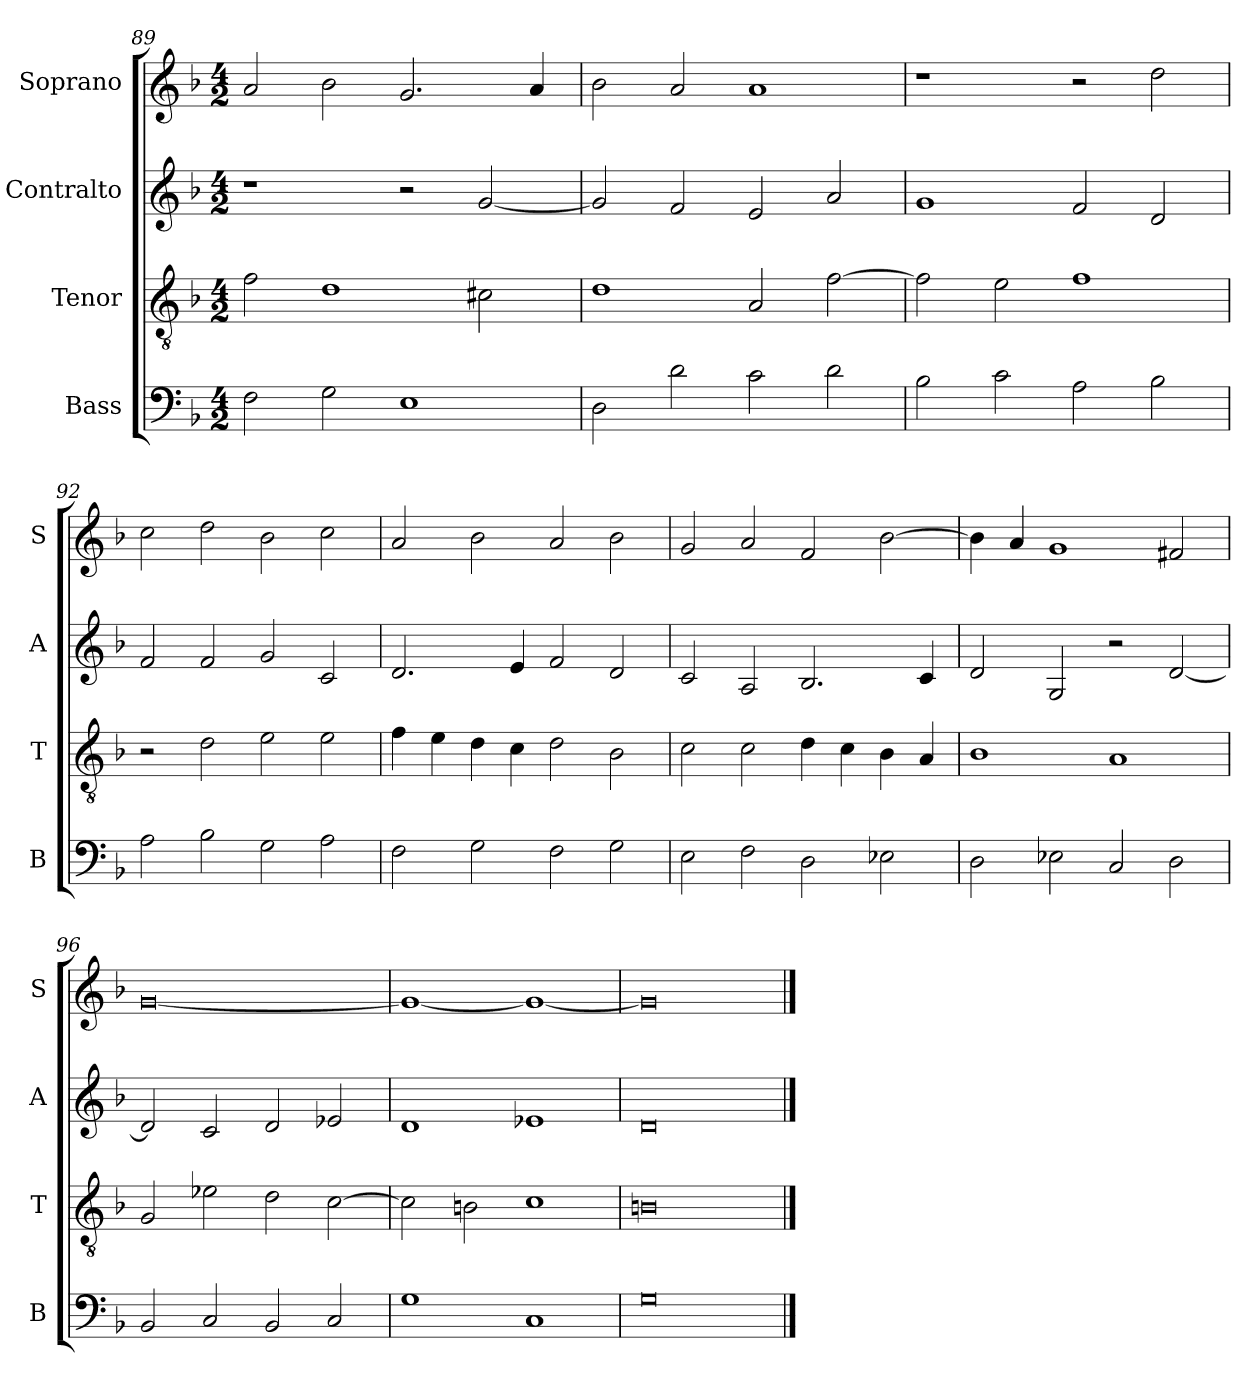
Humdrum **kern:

**kern	**kern	**kern	**kern
*part4	*part3	*part2	*part1
*staff4	*staff3	*staff2	*staff1
*I"Bass	*I"Tenor	*I"Contralto	*I"Soprano
*I'B	*I'T	*I'A	*I'S
*clefF4	*clefGv2	*clefG2	*clefG2
*k[b-]	*k[b-]	*k[b-]	*k[b-]
*G:dor	*G:dor	*G:dor	*G:dor
*M4/2	*M4/2	*M4/2	*M4/2
=89	=89	=89	=89
2F	2f	1r	2a
2G	1d	.	2b-
1E	.	2r	2.g
.	2c#X	[2g	.
.	.	.	4a
=90	=90	=90	=90
2D	1d	2g]	2b-
2d	.	2f	2a
2c	2A	2e	1a
2d	[2f	2a	.
=91	=91	=91	=91
2B-	2f]	1g	1r
2c	2e	.	.
2A	1f	2f	2r
2B-	.	2d	2dd
=92	=92	=92	=92
2A	2r	2f	2cc
2B-	2d	2f	2dd
2G	2e	2g	2b-
2A	2e	2c	2cc
=93	=93	=93	=93
2F	4f	2.d	2a
.	4e	.	.
2G	4d	.	2b-
.	4c	4e	.
2F	2d	2f	2a
2G	2B-	2d	2b-
=94	=94	=94	=94
2E	2c	2c	2g
2F	2c	2A	2a
2D	4d	2.B-	2f
.	4c	.	.
2E-X	4B-	.	[2b-
.	4A	4c	.
=95	=95	=95	=95
2D	1B-	2d	4b-]
.	.	.	4a
2E-X	.	2G	1g
2C	1A	2r	.
2D	.	[2d	2f#X
=96	=96	=96	=96
2BB-	2G	2d]	[0g
2C	2e-X	2c	.
2BB-	2d	2d	.
2C	[2c	2e-X	.
=97	=97	=97	=97
1G	2c]	1d	1g_
.	2Bn	.	.
1C	1c	1e-X	1g_
=98	=98	=98	=98
0G	0Bn	0d	0g]
==	==	==	==
*-	*-	*-	*-
